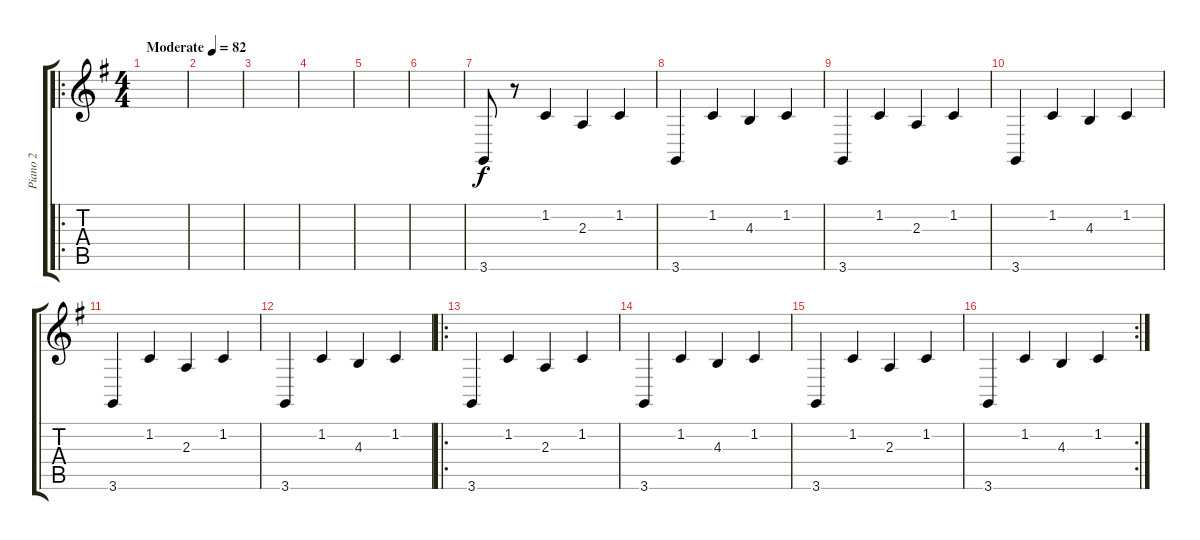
\track ("Piano 2" "Piano 2") {instrument acousticgrandpiano}
\staff {score tabs}
\tuning (E4 B3 G3 D3 A2 E2) {hide}
\ro
\ts (4 4)
\tempo (82 "Moderate")
\clef g2
\ks g
|
|
|
|
|
|
3.6.8 r.8 1.2.4 2.3.4 1.2.4 |
3.6.4 1.2.4 4.3.4 1.2.4 |
3.6.4 1.2.4 2.3.4 1.2.4 |
3.6.4 1.2.4 4.3.4 1.2.4 |
3.6.4 1.2.4 2.3.4 1.2.4 |
3.6.4 1.2.4 4.3.4 1.2.4 |
\ro
3.6.4 1.2.4 2.3.4 1.2.4 |
3.6.4 1.2.4 4.3.4 1.2.4 |
3.6.4 1.2.4 2.3.4 1.2.4 |
\rc 2
3.6.4 1.2.4 4.3.4 1.2.4
